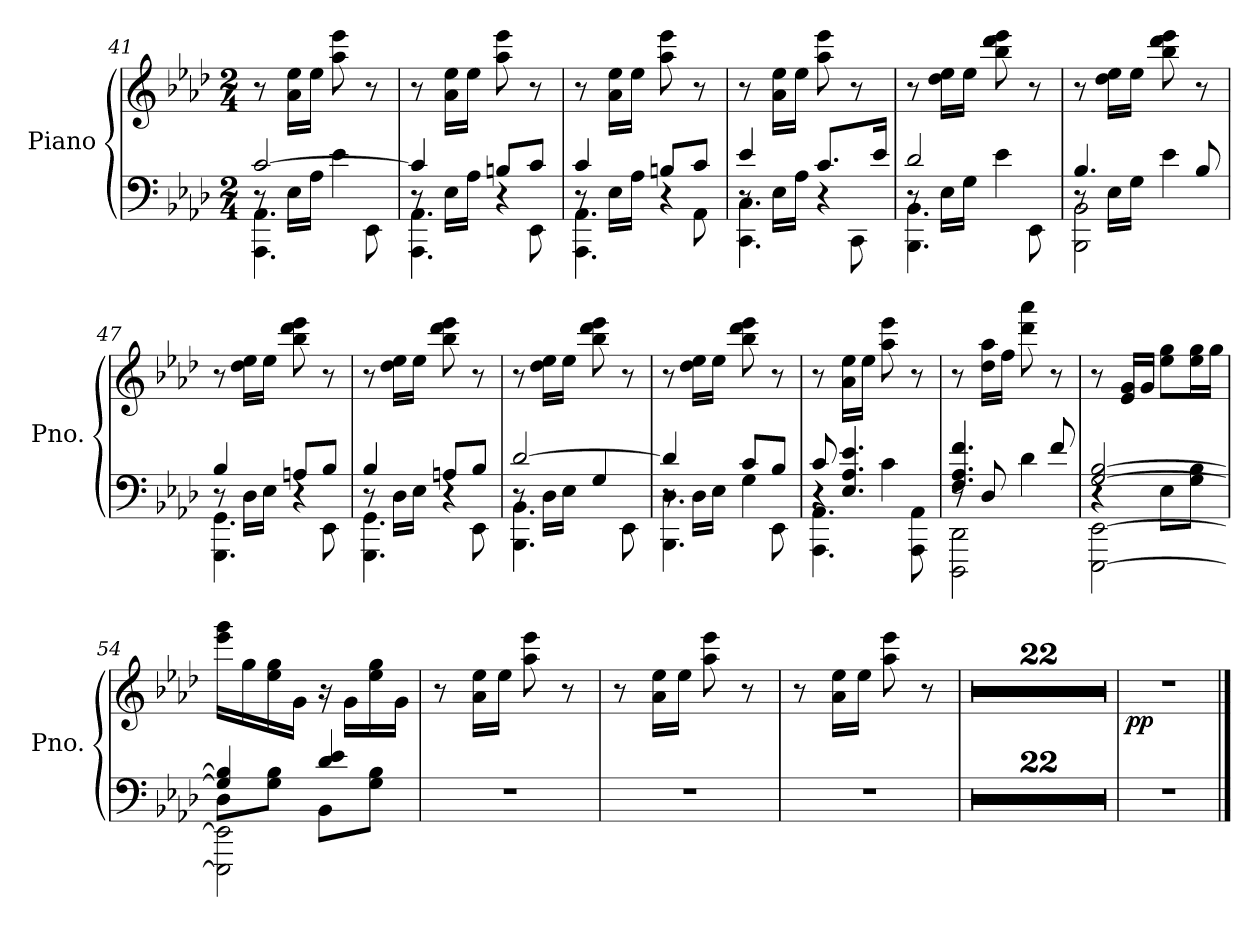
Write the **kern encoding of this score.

**kern	**kern	**dynam
*part1	*part1	*part1
*staff2	*staff1	*staff1/2
*I"Piano	*	*
*I'Pno.	*	*
*clefF4	*clefG2	*
*k[b-e-a-d-]	*k[b-e-a-d-]	*
*M2/4	*M2/4	*
=41	=41	=41
*^	*	*
*	*^	*	*
[2c/	8r	4.AAA-\ 4.AA-\	8r	.
.	16E-\LL	.	16a-\ 16ee-\LL	.
.	16A-\JJ	.	16ee-\JJ	.
.	4e-\	.	8aa-\ 8eee-\	.
.	.	8EE-\	8r	.
=42	=42	=42	=42	=42
4c/]	8r	4.AAA-\ 4.AA-\	8r	.
.	16E-\LL	.	16a-\ 16ee-\LL	.
.	16A-\JJ	.	16ee-\JJ	.
8Bn/L	4r	.	8aa-\ 8eee-\	.
8c/J	.	8EE-\	8r	.
=43	=43	=43	=43	=43
4c/	8r	4.AAA-\ 4.AA-\	8r	.
.	16E-\LL	.	16a-\ 16ee-\LL	.
.	16A-\JJ	.	16ee-\JJ	.
8Bn/L	4r	.	8aa-\ 8eee-\	.
8c/J	.	8AA-\	8r	.
=44	=44	=44	=44	=44
4e-/	8r	4.CC\ 4.C\	8r	.
.	16E-\LL	.	16a-\ 16ee-\LL	.
.	16A-\JJ	.	16ee-\JJ	.
8.c/L	4r	.	8aa-\ 8eee-\	.
.	.	8CC\	8r	.
16e-/Jk	.	.	.	.
=45	=45	=45	=45	=45
2d-/	8r	4.BBB-\ 4.BB-\	8r	.
.	16E-\LL	.	16dd-\ 16ee-\LL	.
.	16G\JJ	.	16ee-\JJ	.
.	4e-\	.	8bb-\ 8ddd-\ 8eee-\	.
.	.	8EE-\	8r	.
!!LO:LB:g=z
=46	=46	=46	=46	=46
4.B-/	8r	2BBB-\ 2BB-\	8r	.
.	16E-\LL	.	16dd-\ 16ee-\LL	.
.	16G\JJ	.	16ee-\JJ	.
.	4e-\	.	8bb-\ 8ddd-\ 8eee-\	.
8B-/	.	.	8r	.
=47	=47	=47	=47	=47
4B-/	8r	4.GGG\ 4.GG\	8r	.
.	16D-\LL	.	16dd-\ 16ee-\LL	.
.	16E-\JJ	.	16ee-\JJ	.
8An/L	4r	.	8bb-\ 8ddd-\ 8eee-\	.
8B-/J	.	8EE-\	8r	.
=48	=48	=48	=48	=48
4B-/	8r	4.GGG\ 4.GG\	8r	.
.	16D-\LL	.	16dd-\ 16ee-\LL	.
.	16E-\JJ	.	16ee-\JJ	.
8An/L	4r	.	8bb-\ 8ddd-\ 8eee-\	.
8B-/J	.	8EE-\	8r	.
=49	=49	=49	=49	=49
[2d-/	8r	4.BBB-\ 4.BB-\	8r	.
.	16D-\LL	.	16dd-\ 16ee-\LL	.
.	16E-\JJ	.	16ee-\JJ	.
.	4G/	.	8bb-\ 8ddd-\ 8eee-\	.
.	.	8EE-\	8r	.
=50	=50	=50	=50	=50
4d-/]	8r	4.BBB-\ 4.D-\	8r	.
.	16D-\LL	.	16dd-\ 16ee-\LL	.
.	16E-\JJ	.	16ee-\JJ	.
8c/L	4G\	.	8bb-\ 8ddd-\ 8eee-\	.
8B-/J	.	8EE-\	8r	.
=51	=51	=51	=51	=51
8c/	4r	4.AAA-\ 4.AA-\	8r	.
4.E-/ 4.A-/ 4.e-/	.	.	16a-\ 16ee-\LL	.
.	.	.	16ee-\JJ	.
.	4c\	.	8aa-\ 8eee-\	.
.	.	8AAA-\ 8AA-\	8r	.
!!LO:PB:g=z
=52	=52	=52	=52	=52
4.F/ 4.A-/ 4.f/	8r	2DDD-\ 2DD-\	8r	.
.	8D-/	.	16dd-\ 16aa-\LL	.
.	.	.	16ff\JJ	.
.	4d-\	.	8ddd-\ 8aaa-\	.
8f/	.	.	8r	.
=53	=53	=53	=53	=53
[2G/ [2B-/	4r	[2EEE-\ [2EE-\	8r	.
.	.	.	16e-/ 16g/LL	.
.	.	.	16g/JJ	.
.	8E-\L	.	8ee-\ 8gg\L	.
.	8G\ 8B-\J	.	16ee-\ 16gg\L	.
.	.	.	16gg\JJ	.
=54	=54	=54	=54	=54
4G/] 4B-/]	8D-\L	2EEE-\] 2EE-\]	16eee-\ 16ggg\LL	.
.	.	.	16gg\	.
.	8G\ 8B-\J	.	16ee-\ 16gg\	.
.	.	.	16g\JJ	.
4d-/ 4e-/	8BB-\L	.	16r	.
.	.	.	16g\LL	.
.	8G\ 8B-\J	.	16ee-\ 16gg\	.
.	.	.	16g\JJ	.
*v	*v	*v	*	*
=55	=55	=55
2r	8r	.
.	16a-\ 16ee-\LL	.
.	16ee-\JJ	.
.	8aa-\ 8eee-\	.
.	8r	.
=56	=56	=56
2r	8r	.
.	16a-\ 16ee-\LL	.
.	16ee-\JJ	.
.	8aa-\ 8eee-\	.
.	8r	.
=57	=57	=57
2r	8r	.
.	16a-\ 16ee-\LL	.
.	16ee-\JJ	.
.	8aa-\ 8eee-\	.
.	8r	.
=58	=58	=58
2r	2r	.
=59	=59	=59
2r	2r	.
!!LO:LB:g=z
=60	=60	=60
2r	2r	.
=61	=61	=61
2r	2r	.
=62	=62	=62
2r	2r	.
=63	=63	=63
2r	2r	.
=64	=64	=64
2r	2r	.
=65	=65	=65
2r	2r	.
=66	=66	=66
2r	2r	.
=67	=67	=67
2r	2r	.
=68	=68	=68
2r	2r	.
=69	=69	=69
2r	2r	.
=70	=70	=70
2r	2r	.
=71	=71	=71
2r	2r	.
=72	=72	=72
2r	2r	.
=73	=73	=73
2r	2r	.
=74	=74	=74
2r	2r	.
=75	=75	=75
2r	2r	.
=76	=76	=76
2r	2r	.
=77	=77	=77
2r	2r	.
!!LO:LB:g=z
=78	=78	=78
2r	2r	.
=79	=79	=79
2r	2r	.
=80	=80	=80
!	!	!LO:DY:b
2r	2r	pp
==	==	==
*-	*-	*-
